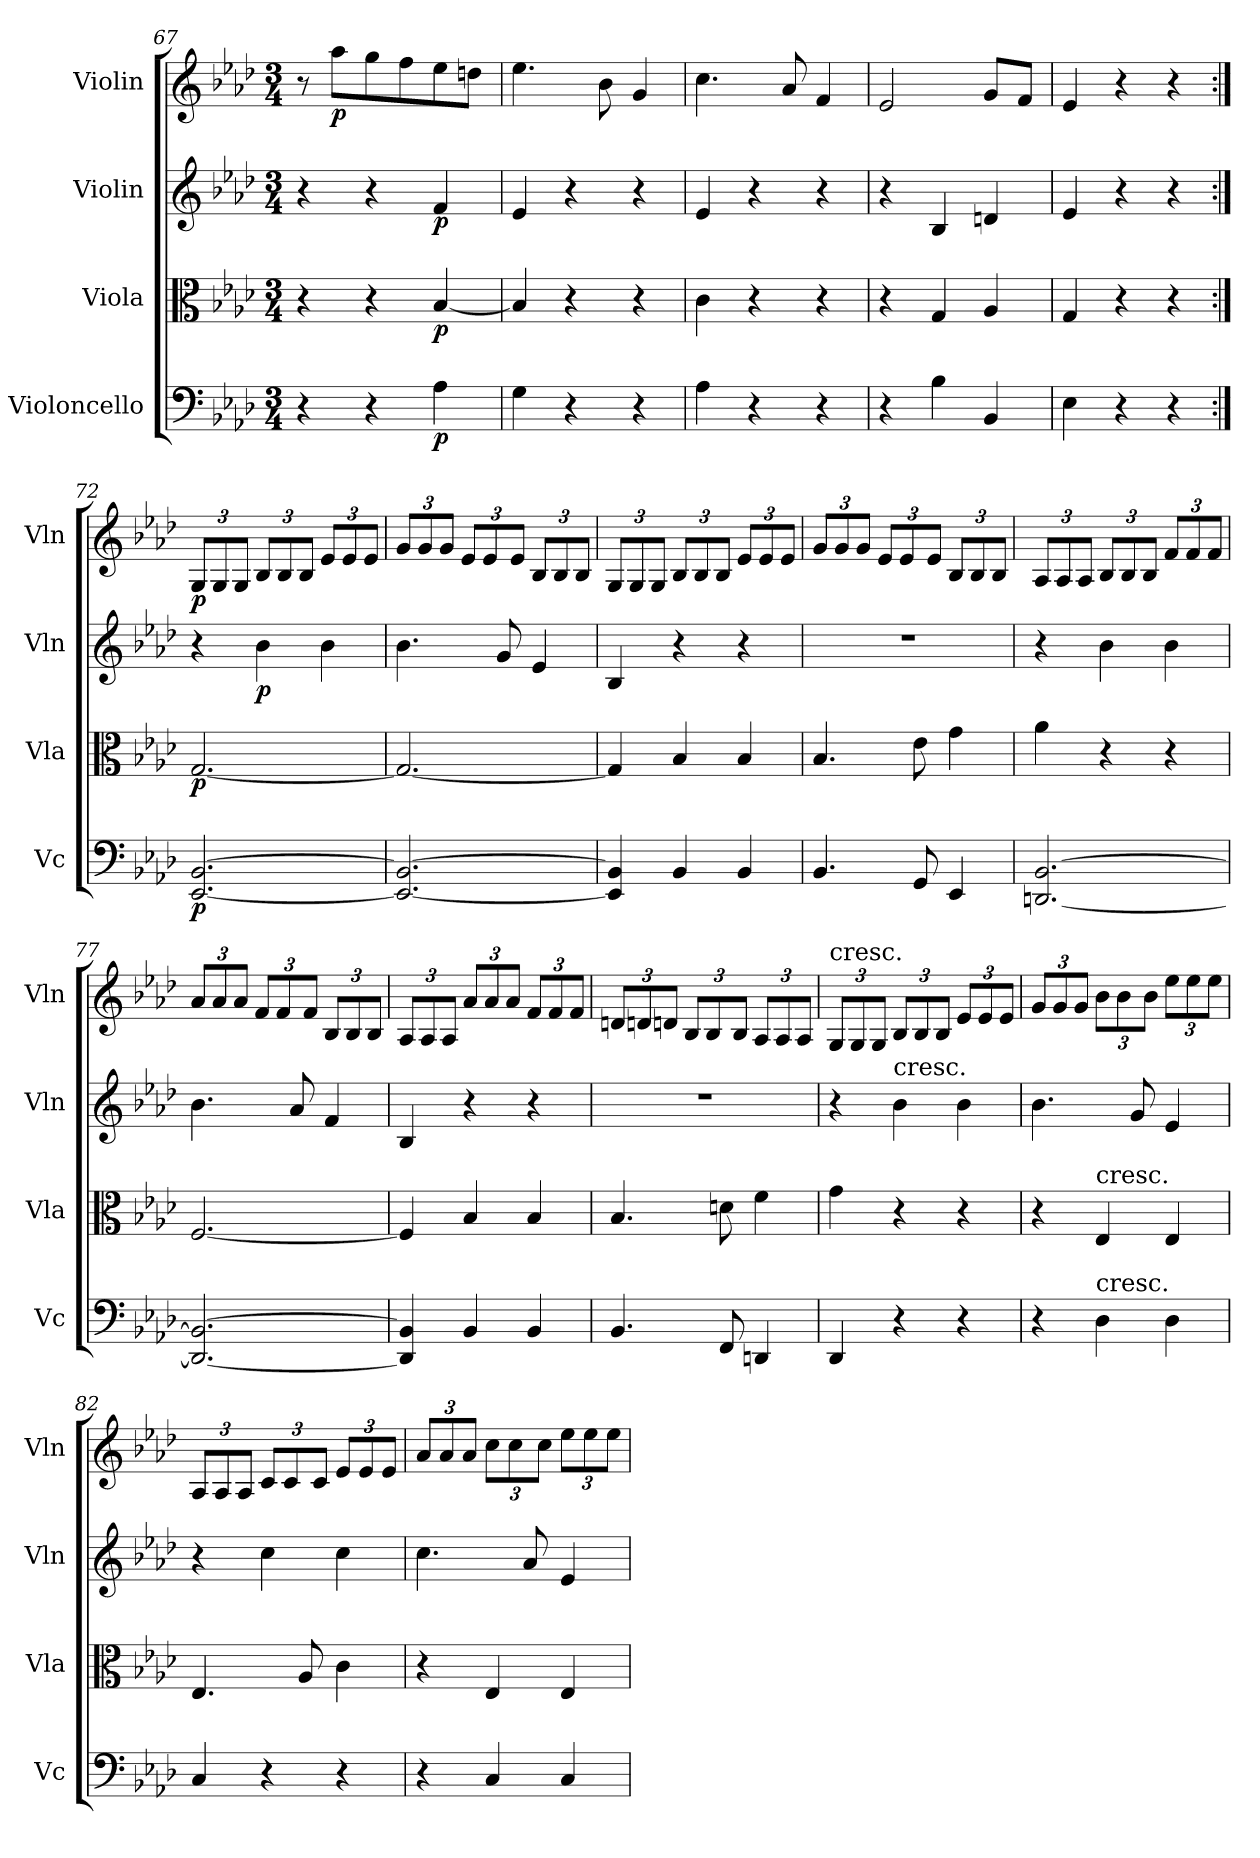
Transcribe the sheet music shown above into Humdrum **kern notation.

**kern	**dynam	**kern	**dynam	**kern	**dynam	**kern	**dynam
*part4	*part4	*part3	*part3	*part2	*part2	*part1	*part1
*staff4	*staff4	*staff3	*staff3	*staff2	*staff2	*staff1	*staff1
*I"Violoncello	*	*I"Viola	*	*I"Violin	*	*I"Violin	*
*I'Vc	*	*I'Vla	*	*I'Vln	*	*I'Vln	*
*clefF4	*	*clefC3	*	*clefG2	*	*clefG2	*
*k[b-e-a-d-]	*	*k[b-e-a-d-]	*	*k[b-e-a-d-]	*	*k[b-e-a-d-]	*
*M3/4	*	*M3/4	*	*M3/4	*	*M3/4	*
=67	=67	=67	=67	=67	=67	=67	=67
4r	.	4r	.	4r	.	8r	.
.	.	.	.	.	.	8aa-\L	p
4r	.	4r	.	4r	.	8gg\	.
.	.	.	.	.	.	8ff\	.
4A-\	p	[4B-/	p	4f/	p	8ee-\	.
.	.	.	.	.	.	8ddn\J	.
=68	=68	=68	=68	=68	=68	=68	=68
4G\	.	4B-/]	.	4e-/	.	4.ee-\	.
4r	.	4r	.	4r	.	.	.
.	.	.	.	.	.	8b-\	.
4r	.	4r	.	4r	.	4g/	.
=69	=69	=69	=69	=69	=69	=69	=69
4A-\	.	4c\	.	4e-/	.	4.cc\	.
4r	.	4r	.	4r	.	.	.
.	.	.	.	.	.	8a-/	.
4r	.	4r	.	4r	.	4f/	.
=70	=70	=70	=70	=70	=70	=70	=70
4r	.	4r	.	4r	.	2e-/	.
4B-\	.	4G/	.	4B-/	.	.	.
4BB-/	.	4A-/	.	4dn/	.	8g/L	.
.	.	.	.	.	.	8f/J	.
=71	=71	=71	=71	=71	=71	=71	=71
4E-\	.	4G/	.	4e-/	.	4e-/	.
4r	.	4r	.	4r	.	4r	.
4r	.	4r	.	4r	.	4r	.
=72:|!	=72:|!	=72:|!	=72:|!	=72:|!	=72:|!	=72:|!	=72:|!
[2.EE-/ [2.BB-/	p	[2.G/	p	4r	.	12G/L	p
.	.	.	.	.	.	12G/	.
.	.	.	.	.	.	12G/J	.
.	.	.	.	4b-\	p	12B-/L	.
.	.	.	.	.	.	12B-/	.
.	.	.	.	.	.	12B-/J	.
.	.	.	.	4b-\	.	12e-/L	.
.	.	.	.	.	.	12e-/	.
.	.	.	.	.	.	12e-/J	.
=73	=73	=73	=73	=73	=73	=73	=73
2.EE-_/ 2.BB-_/	.	2.G/_	.	4.b-\	.	12g/L	.
.	.	.	.	.	.	12g/	.
.	.	.	.	.	.	12g/J	.
.	.	.	.	.	.	12e-/L	.
.	.	.	.	.	.	12e-/	.
.	.	.	.	8g/	.	.	.
.	.	.	.	.	.	12e-/J	.
.	.	.	.	4e-/	.	12B-/L	.
.	.	.	.	.	.	12B-/	.
.	.	.	.	.	.	12B-/J	.
=74	=74	=74	=74	=74	=74	=74	=74
4EE-]/ 4BB-]/	.	4G/]	.	4B-/	.	12G/L	.
.	.	.	.	.	.	12G/	.
.	.	.	.	.	.	12G/J	.
4BB-/	.	4B-/	.	4r	.	12B-/L	.
.	.	.	.	.	.	12B-/	.
.	.	.	.	.	.	12B-/J	.
4BB-/	.	4B-/	.	4r	.	12e-/L	.
.	.	.	.	.	.	12e-/	.
.	.	.	.	.	.	12e-/J	.
=75	=75	=75	=75	=75	=75	=75	=75
4.BB-/	.	4.B-/	.	2.r	.	12g/L	.
.	.	.	.	.	.	12g/	.
.	.	.	.	.	.	12g/J	.
.	.	.	.	.	.	12e-/L	.
.	.	.	.	.	.	12e-/	.
8GG/	.	8e-\	.	.	.	.	.
.	.	.	.	.	.	12e-/J	.
4EE-/	.	4g\	.	.	.	12B-/L	.
.	.	.	.	.	.	12B-/	.
.	.	.	.	.	.	12B-/J	.
=76	=76	=76	=76	=76	=76	=76	=76
[2.DDn/ [2.BB-/	.	4a-\	.	4r	.	12A-/L	.
.	.	.	.	.	.	12A-/	.
.	.	.	.	.	.	12A-/J	.
.	.	4r	.	4b-\	.	12B-/L	.
.	.	.	.	.	.	12B-/	.
.	.	.	.	.	.	12B-/J	.
.	.	4r	.	4b-\	.	12f/L	.
.	.	.	.	.	.	12f/	.
.	.	.	.	.	.	12f/J	.
=77	=77	=77	=77	=77	=77	=77	=77
2.DD_/ 2.BB-_/	.	[2.F/	.	4.b-\	.	12a-/L	.
.	.	.	.	.	.	12a-/	.
.	.	.	.	.	.	12a-/J	.
.	.	.	.	.	.	12f/L	.
.	.	.	.	.	.	12f/	.
.	.	.	.	8a-/	.	.	.
.	.	.	.	.	.	12f/J	.
.	.	.	.	4f/	.	12B-/L	.
.	.	.	.	.	.	12B-/	.
.	.	.	.	.	.	12B-/J	.
=78	=78	=78	=78	=78	=78	=78	=78
4DD]/ 4BB-]/	.	4F/]	.	4B-/	.	12A-/L	.
.	.	.	.	.	.	12A-/	.
.	.	.	.	.	.	12A-/J	.
4BB-/	.	4B-/	.	4r	.	12a-/L	.
.	.	.	.	.	.	12a-/	.
.	.	.	.	.	.	12a-/J	.
4BB-/	.	4B-/	.	4r	.	12f/L	.
.	.	.	.	.	.	12f/	.
.	.	.	.	.	.	12f/J	.
=79	=79	=79	=79	=79	=79	=79	=79
4.BB-/	.	4.B-/	.	2.r	.	12dn/L	.
.	.	.	.	.	.	12dn/	.
.	.	.	.	.	.	12dn/J	.
.	.	.	.	.	.	12B-/L	.
.	.	.	.	.	.	12B-/	.
8FF/	.	8dn\	.	.	.	.	.
.	.	.	.	.	.	12B-/J	.
4DDn/	.	4f\	.	.	.	12A-/L	.
.	.	.	.	.	.	12A-/	.
.	.	.	.	.	.	12A-/J	.
=80	=80	=80	=80	=80	=80	=80	=80
!	!	!	!	!	!	!LO:TX:t=cresc.	!
4DD-/	.	4g\	.	4r	.	12G/L	.
.	.	.	.	.	.	12G/	.
.	.	.	.	.	.	12G/J	.
!	!	!	!	!LO:TX:t=cresc.	!	!	!
4r	.	4r	.	4b-\	.	12B-/L	.
.	.	.	.	.	.	12B-/	.
.	.	.	.	.	.	12B-/J	.
4r	.	4r	.	4b-\	.	12e-/L	.
.	.	.	.	.	.	12e-/	.
.	.	.	.	.	.	12e-/J	.
=81	=81	=81	=81	=81	=81	=81	=81
4r	.	4r	.	4.b-\	.	12g/L	.
.	.	.	.	.	.	12g/	.
.	.	.	.	.	.	12g/J	.
!	!	!LO:TX:t=cresc.	!	!	!	!	!
!LO:TX:t=cresc.	!	!	!	!	!	!	!
4D-\	.	4E-/	.	.	.	12b-\L	.
.	.	.	.	.	.	12b-\	.
.	.	.	.	8g/	.	.	.
.	.	.	.	.	.	12b-\J	.
4D-\	.	4E-/	.	4e-/	.	12ee-\L	.
.	.	.	.	.	.	12ee-\	.
.	.	.	.	.	.	12ee-\J	.
=82	=82	=82	=82	=82	=82	=82	=82
4C/	.	4.E-/	.	4r	.	12A-/L	.
.	.	.	.	.	.	12A-/	.
.	.	.	.	.	.	12A-/J	.
4r	.	.	.	4cc\	.	12c/L	.
.	.	.	.	.	.	12c/	.
.	.	8A-/	.	.	.	.	.
.	.	.	.	.	.	12c/J	.
4r	.	4c\	.	4cc\	.	12e-/L	.
.	.	.	.	.	.	12e-/	.
.	.	.	.	.	.	12e-/J	.
=83	=83	=83	=83	=83	=83	=83	=83
4r	.	4r	.	4.cc\	.	12a-/L	.
.	.	.	.	.	.	12a-/	.
.	.	.	.	.	.	12a-/J	.
4C/	.	4E-/	.	.	.	12cc\L	.
.	.	.	.	.	.	12cc\	.
.	.	.	.	8a-/	.	.	.
.	.	.	.	.	.	12cc\J	.
4C/	.	4E-/	.	4e-/	.	12ee-\L	.
.	.	.	.	.	.	12ee-\	.
.	.	.	.	.	.	12ee-\J	.
=	=	=	=	=	=	=	=
*-	*-	*-	*-	*-	*-	*-	*-
